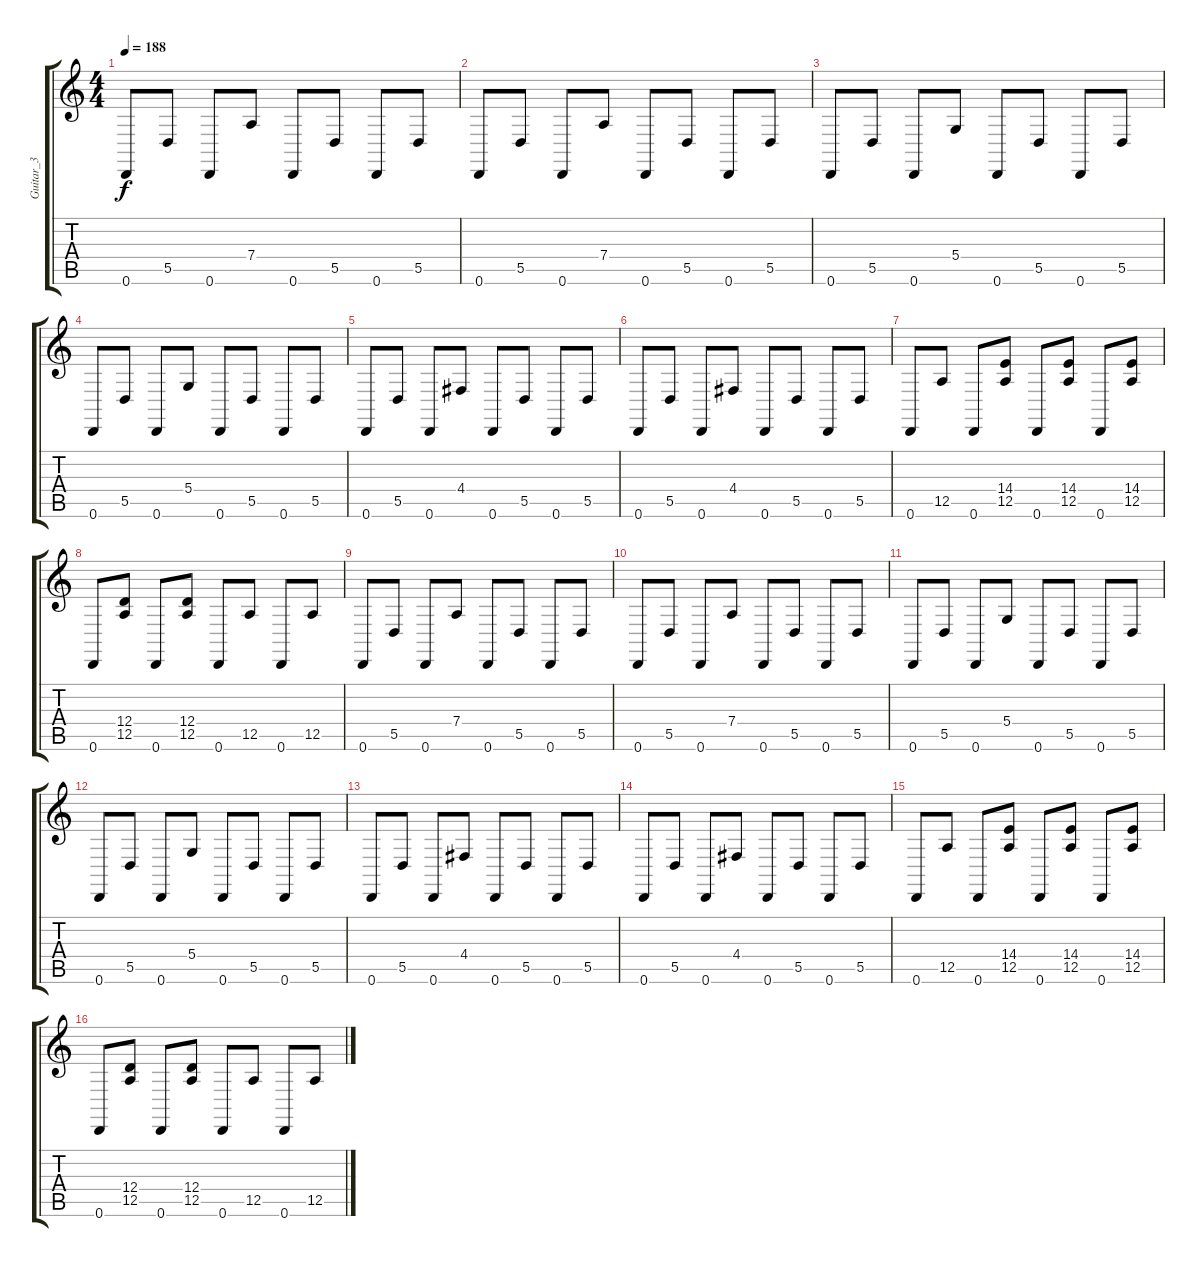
\track ("Guitar_3" "Guitar_3") {instrument harpsichord}
\staff {score tabs}
\tuning (E4 B3 G3 D3 A2 D2) {hide}
\ts (4 4)
\tempo 188
\clef g2
\ks c
0.6.8{dy f} 5.5.8 0.6.8 7.4.8 0.6.8 5.5.8 0.6.8 5.5.8 |
0.6.8 5.5.8 0.6.8 7.4.8 0.6.8 5.5.8 0.6.8 5.5.8 |
0.6.8 5.5.8 0.6.8 5.4.8 0.6.8 5.5.8 0.6.8 5.5.8 |
0.6.8 5.5.8 0.6.8 5.4.8 0.6.8 5.5.8 0.6.8 5.5.8 |
0.6.8 5.5.8 0.6.8 4.4.8 0.6.8 5.5.8 0.6.8 5.5.8 |
0.6.8 5.5.8 0.6.8 4.4.8 0.6.8 5.5.8 0.6.8 5.5.8 |
0.6.8 12.5.8 0.6.8 (14.4 12.5).8 0.6.8 (14.4 12.5).8 0.6.8 (14.4 12.5).8 |
0.6.8 (12.4 12.5).8 0.6.8 (12.4 12.5).8 0.6.8 12.5.8 0.6.8 12.5.8 |
0.6.8 5.5.8 0.6.8 7.4.8 0.6.8 5.5.8 0.6.8 5.5.8 |
0.6.8 5.5.8 0.6.8 7.4.8 0.6.8 5.5.8 0.6.8 5.5.8 |
0.6.8 5.5.8 0.6.8 5.4.8 0.6.8 5.5.8 0.6.8 5.5.8 |
0.6.8 5.5.8 0.6.8 5.4.8 0.6.8 5.5.8 0.6.8 5.5.8 |
0.6.8 5.5.8 0.6.8 4.4.8 0.6.8 5.5.8 0.6.8 5.5.8 |
0.6.8 5.5.8 0.6.8 4.4.8 0.6.8 5.5.8 0.6.8 5.5.8 |
0.6.8 12.5.8 0.6.8 (14.4 12.5).8 0.6.8 (14.4 12.5).8 0.6.8 (14.4 12.5).8 |
0.6.8 (12.4 12.5).8 0.6.8 (12.4 12.5).8 0.6.8 12.5.8 0.6.8 12.5.8
